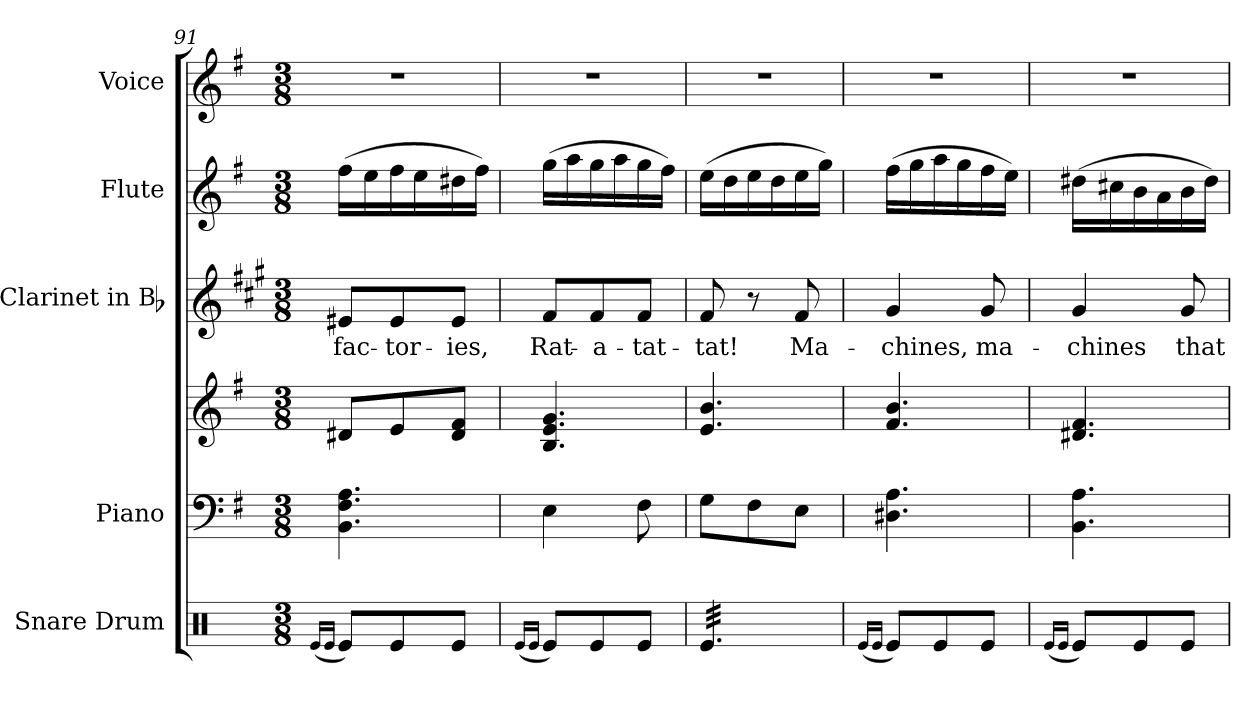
**kern	**kern	**kern	**kern	**text	**kern	**kern
*part5	*part4	*part4	*part3	*part3	*part2	*part1
*staff6	*staff5	*staff4	*staff3	*staff3	*staff2	*staff1
*I"Snare Drum	*I"Piano	*	*I"Clarinet in Bb	*	*I"Flute	*I"Voice
*I'S. D.	*I'Pno.	*	*I'Cl.	*	*I'Fl.	*I'Voice
*clefX	*clefF4	*clefG2	*clefG2	*	*clefG2	*clefG2
*	*	*	*ITrd1c2	*	*	*
*k[]	*k[f#]	*k[f#]	*k[f#]	*	*k[f#]	*k[f#]
*C:	*G:	*G:	*G:	*	*G:	*G:
*M3/8	*M3/8	*M3/8	*M3/8	*	*M3/8	*M3/8
=91	=91	=91	=91	=91	=91	=91
(16qRei/LL	.	.	.	.	.	.
16qRei/JJ	.	.	.	.	.	.
!	!	!	!	!LO:LY:b:color=#000000	!	!LO:N:vis=1
8Rei/L)	4.BBi\ 4.F#i 4.Ai	8d#Xi/L	8d#Xi/L	fac-	(16ff#i\LL	4.r
.	.	.	.	.	16eei\	.
!	!	!	!	!LO:LY:b:color=#000000	!	!
8Rei/	.	8ei/	8d#i/	-tor-	16ff#i\	.
.	.	.	.	.	16eei\	.
!	!	!	!	!LO:LY:b:color=#000000	!	!
8Rei/J	.	8d#i/ 8f#iJ	8d#i/J	-ies,	16dd#Xi\	.
.	.	.	.	.	16ff#i\JJ)	.
=92	=92	=92	=92	=92	=92	=92
(16qRei/LL	.	.	.	.	.	.
16qRei/JJ	.	.	.	.	.	.
!	!	!	!	!LO:LY:b:color=#000000	!	!LO:N:vis=1
8Rei/L)	4Ei\	4.Bi/ 4.ei 4.gi	8ei/L	Rat-	(16ggi\LL	4.r
.	.	.	.	.	16aai\	.
!	!	!	!	!LO:LY:b:color=#000000	!	!
8Rei/	.	.	8ei/	-a-	16ggi\	.
.	.	.	.	.	16aai\	.
!	!	!	!	!LO:LY:b:color=#000000	!	!
8Rei/J	8F#i\	.	8ei/J	-tat-	16ggi\	.
.	.	.	.	.	16ff#i\JJ)	.
=93	=93	=93	=93	=93	=93	=93
!	!	!	!	!LO:LY:b:color=#000000	!	!LO:N:vis=1
*tremolo	*	*	*	*	*	*
32Rei/LLL	8Gi\L	4.ei/ 4.bi	8ei/	-tat!	(16eei\LL	4.r
32Rei/	.	.	.	.	.	.
32Rei/	.	.	.	.	16ddi\	.
32Rei/	.	.	.	.	.	.
32Rei/	8F#i\	.	8r	.	16eei\	.
32Rei/	.	.	.	.	.	.
32Rei/	.	.	.	.	16ddi\	.
32Rei/	.	.	.	.	.	.
!	!	!	!	!LO:LY:b:color=#000000	!	!
32Rei/	8Ei\J	.	8ei/	Ma-	16eei\	.
32Rei/	.	.	.	.	.	.
32Rei/	.	.	.	.	16ggi\JJ)	.
32Rei/JJJ	.	.	.	.	.	.
*Xtremolo	*	*	*	*	*	*
=94	=94	=94	=94	=94	=94	=94
(16qRei/LL	.	.	.	.	.	.
16qRei/JJ	.	.	.	.	.	.
!	!	!	!	!LO:LY:b:color=#000000	!	!LO:N:vis=1
8Rei/L)	4.D#Xi\ 4.Ai	4.f#i/ 4.bi	4f#i/	-chines,	(16ff#i\LL	4.r
.	.	.	.	.	16ggi\	.
8Rei/	.	.	.	.	16aai\	.
.	.	.	.	.	16ggi\	.
!	!	!	!	!LO:LY:b:color=#000000	!	!
8Rei/J	.	.	8f#i/	ma-	16ff#i\	.
.	.	.	.	.	16eei\JJ)	.
=95	=95	=95	=95	=95	=95	=95
(16qRei/LL	.	.	.	.	.	.
16qRei/JJ	.	.	.	.	.	.
!	!	!	!	!LO:LY:b:color=#000000	!	!LO:N:vis=1
8Rei/L)	4.BBi\ 4.Ai	4.d#Xi/ 4.f#i	4f#i/	-chines	(16dd#Xi\LL	4.r
.	.	.	.	.	16cc#Xi\	.
8Rei/	.	.	.	.	16bi\	.
.	.	.	.	.	16ai\	.
!	!	!	!	!LO:LY:b:color=#000000	!	!
8Rei/J	.	.	8f#i/	that	16bi\	.
.	.	.	.	.	16dd#i\JJ)	.
=	=	=	=	=	=	=
*-	*-	*-	*-	*-	*-	*-
